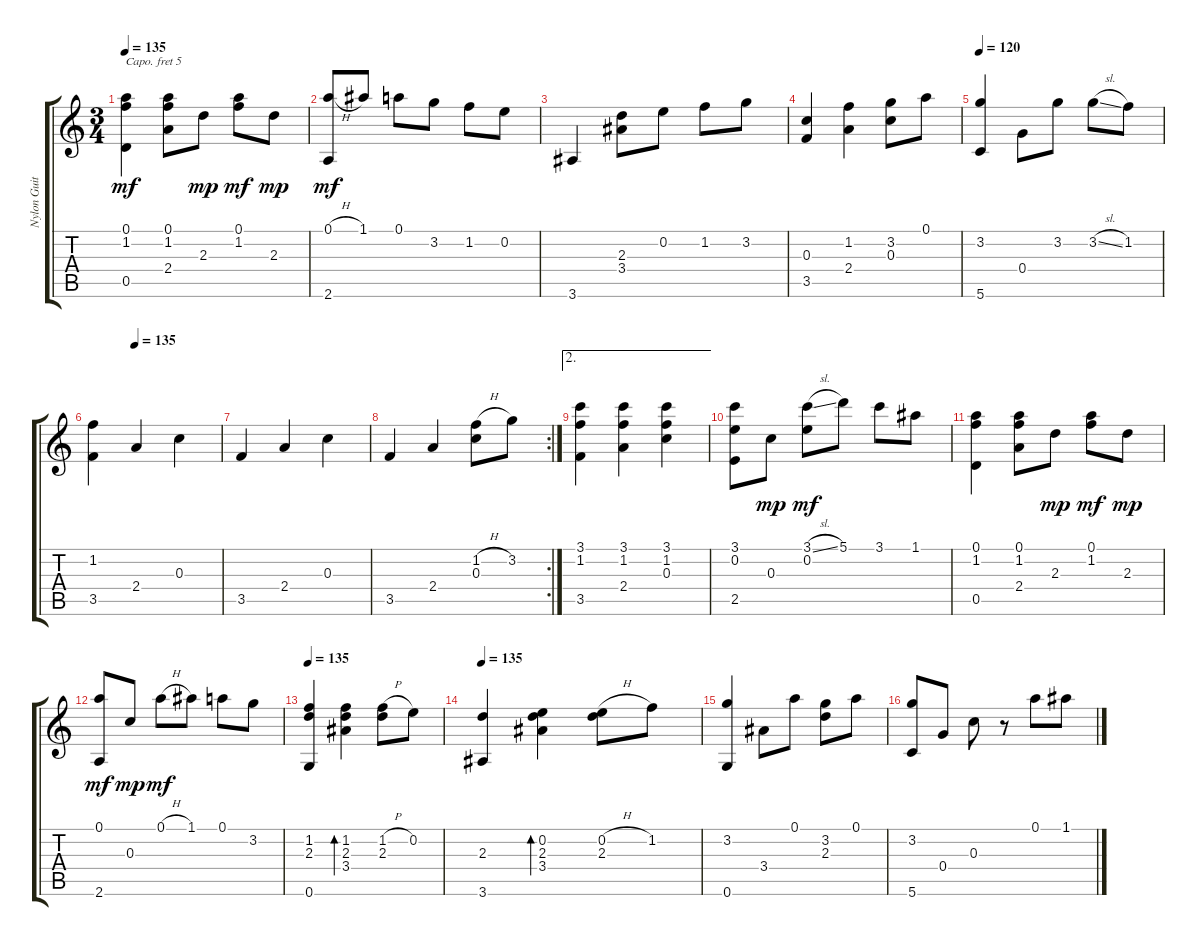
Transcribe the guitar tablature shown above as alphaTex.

\track ("Nylon Guitar" "Nylon Guit") {instrument acousticguitarnylon}
\staff {score tabs}
\capo 5
\tuning (E4 B3 G3 D3 A2 D2) {hide}
\ts (3 4)
\tempo 135
\clef g2
\ks c
(0.1 1.2 0.5).4{dy mf} (0.1 1.2 2.4).8 2.3.8{dy mp} (0.1 1.2).8{dy mf} 2.3.8{dy mp} |
(0.1{h} 2.6).8{dy mf} 1.1.8 0.1.8 3.2.8 1.2.8 0.2.8 |
3.6.4 (2.3 3.4).8 0.2.8 1.2.8 3.2.8 |
(0.3 3.5).4 (1.2 2.4).4 (3.2 0.3).8 0.1.8 |
\tempo 120
(3.2 5.6).4 0.4.8 3.2.8 3.2{sl}.8 1.2.8 |
\tempo (135 0.3333333333333333)
(1.2 3.5).4 2.4.4 0.3.4 |
3.5.4 2.4.4 0.3.4 |
\rc 2
3.5.4 2.4.4 (1.2{h} 0.3).8 3.2.8 |
\ae 2
(3.1 1.2 3.5).4 (3.1 1.2 2.4).4 (3.1 1.2 0.3).4 |
(3.1 0.2 2.5).8 0.3.8{dy mp} (3.1{sl} 0.2).8{dy mf} 5.1.8 3.1.8 1.1.8 |
(0.1 1.2 0.5).4 (0.1 1.2 2.4).8 2.3.8{dy mp} (0.1 1.2).8{dy mf} 2.3.8{dy mp} |
(0.1 2.6).8{dy mf} 0.3.8{dy mp} 0.1{h}.8{dy mf} 1.1.8 0.1.8 3.2.8 |
\tempo 135
(1.2 2.3 0.6).4 (1.2 2.3 3.4).4{bd 120} (1.2{h} 2.3).8 0.2.8 |
\tempo 135
(2.3 3.6).4 (0.2 2.3 3.4).4{bd 120} (0.2{h} 2.3).8 1.2.8 |
(3.2 0.6).4 3.4.8 0.1.8 (3.2 2.3).8 0.1.8 |
(3.2 5.6).8 0.4.8 0.3.8 r.8 0.1.8 1.1.8
